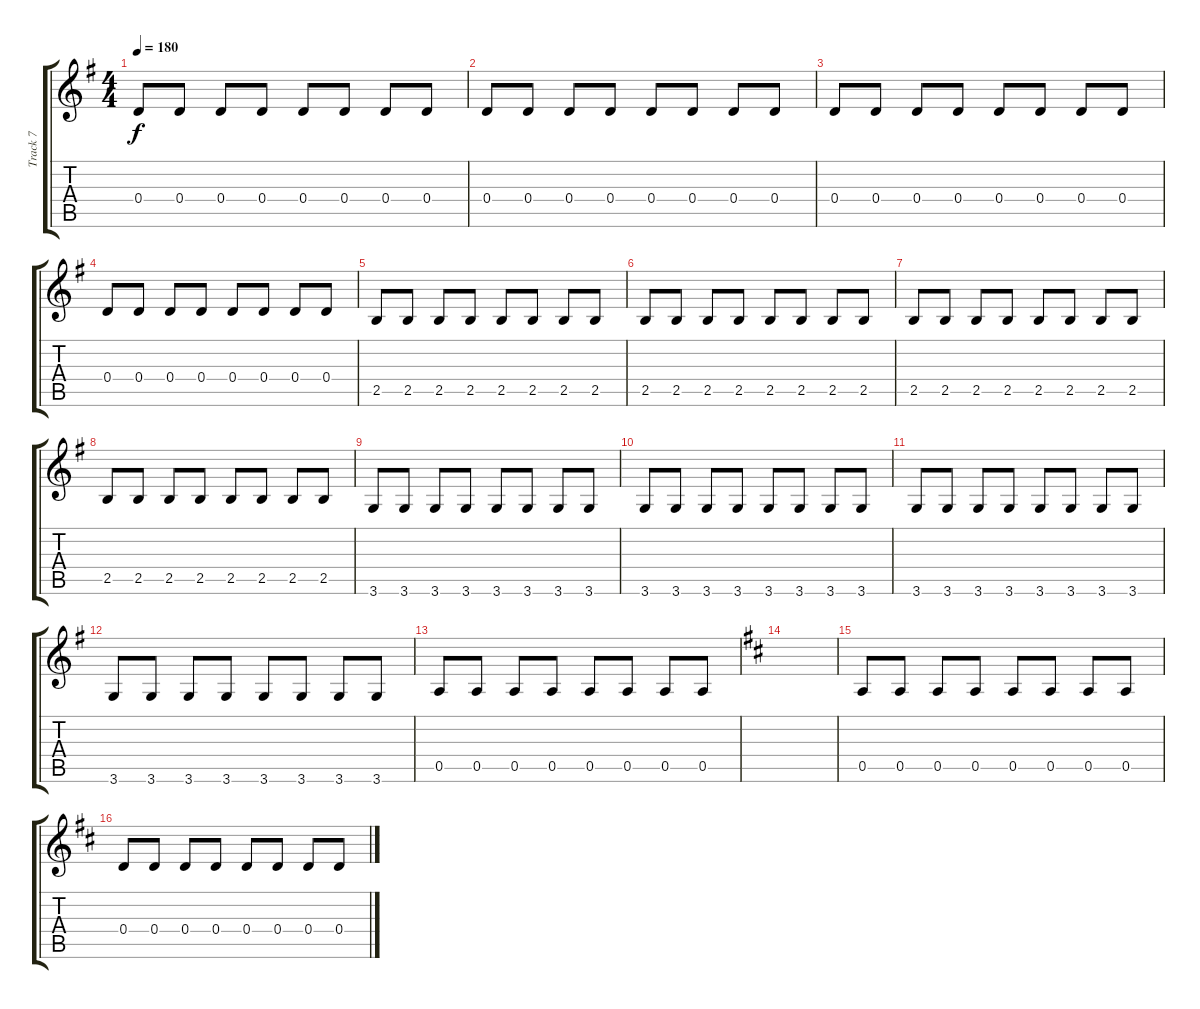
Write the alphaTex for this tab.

\track ("Track 7" "Track 7") {instrument electricbassfinger}
\staff {score tabs}
\tuning (E4 B3 G3 D3 A2 E2) {hide}
\ts (4 4)
\tempo 180
\clef g2
\ks g
0.4.8{dy f} 0.4.8 0.4.8 0.4.8 0.4.8 0.4.8 0.4.8 0.4.8 |
0.4.8 0.4.8 0.4.8 0.4.8 0.4.8 0.4.8 0.4.8 0.4.8 |
0.4.8 0.4.8 0.4.8 0.4.8 0.4.8 0.4.8 0.4.8 0.4.8 |
0.4.8 0.4.8 0.4.8 0.4.8 0.4.8 0.4.8 0.4.8 0.4.8 |
2.5.8 2.5.8 2.5.8 2.5.8 2.5.8 2.5.8 2.5.8 2.5.8 |
2.5.8 2.5.8 2.5.8 2.5.8 2.5.8 2.5.8 2.5.8 2.5.8 |
2.5.8 2.5.8 2.5.8 2.5.8 2.5.8 2.5.8 2.5.8 2.5.8 |
2.5.8 2.5.8 2.5.8 2.5.8 2.5.8 2.5.8 2.5.8 2.5.8 |
3.6.8 3.6.8 3.6.8 3.6.8 3.6.8 3.6.8 3.6.8 3.6.8 |
3.6.8 3.6.8 3.6.8 3.6.8 3.6.8 3.6.8 3.6.8 3.6.8 |
3.6.8 3.6.8 3.6.8 3.6.8 3.6.8 3.6.8 3.6.8 3.6.8 |
3.6.8 3.6.8 3.6.8 3.6.8 3.6.8 3.6.8 3.6.8 3.6.8 |
0.5.8 0.5.8 0.5.8 0.5.8 0.5.8 0.5.8 0.5.8 0.5.8 |
\ks d
|
0.5.8 0.5.8 0.5.8 0.5.8 0.5.8 0.5.8 0.5.8 0.5.8 |
0.4.8 0.4.8 0.4.8 0.4.8 0.4.8 0.4.8 0.4.8 0.4.8
